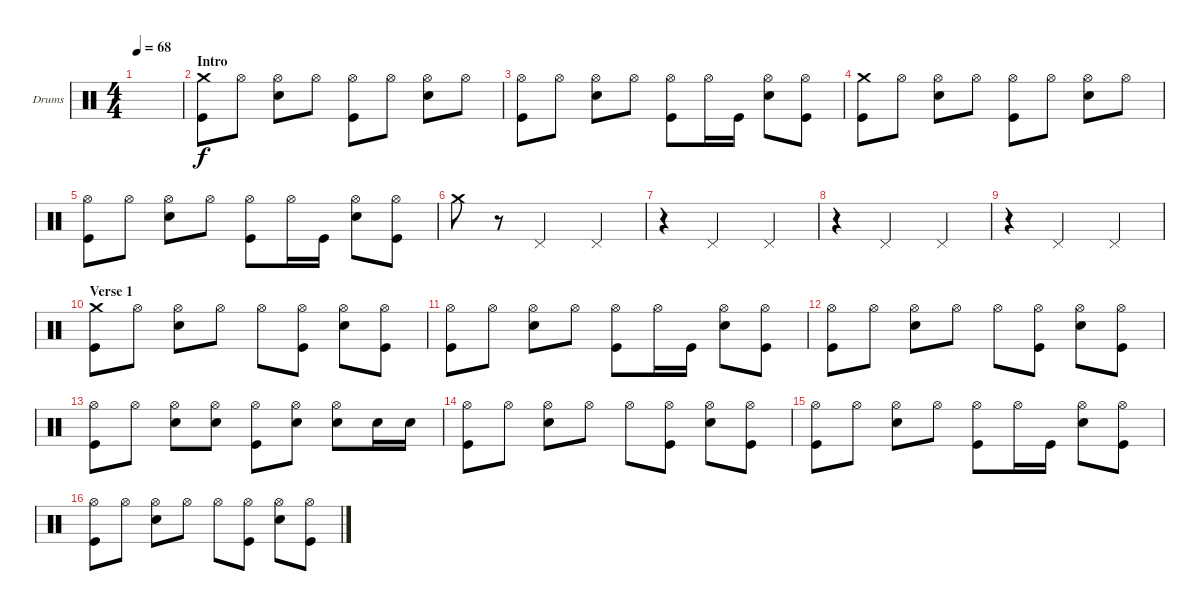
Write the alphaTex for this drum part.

\bracketExtendMode groupsimilarinstruments
\firstSystemTrackNameOrientation horizontal
\otherSystemsTrackNameOrientation horizontal
\track ("Katya" "Drums") {instrument percussion}
\staff {score}
\articulation defaults
\ts (4 4)
\tempo 68
\clef neutral
\ks c
|
\section ("" "Intro")
("Crash medium (hit)" "Kick (hit)").8 "Hi-Hat (open)".8 ("Hi-Hat (open)" "Snare (hit) 2").8 "Hi-Hat (open)".8 ("Hi-Hat (open)" "Kick (hit)").8 "Hi-Hat (open)".8 ("Hi-Hat (open)" "Snare (hit) 2").8 "Hi-Hat (open)".8 |
("Hi-Hat (open)" "Kick (hit)").8 "Hi-Hat (open)".8 ("Hi-Hat (open)" "Snare (hit) 2").8 "Hi-Hat (open)".8 ("Hi-Hat (open)" "Kick (hit)").8 "Hi-Hat (open)".16 "Kick (hit)".16 ("Hi-Hat (open)" "Snare (hit) 2").8 ("Hi-Hat (open)" "Kick (hit)").8 |
("Crash medium (hit)" "Kick (hit)").8 "Hi-Hat (open)".8 ("Hi-Hat (open)" "Snare (hit) 2").8 "Hi-Hat (open)".8 ("Hi-Hat (open)" "Kick (hit)").8 "Hi-Hat (open)".8 ("Hi-Hat (open)" "Snare (hit) 2").8 "Hi-Hat (open)".8 |
("Hi-Hat (open)" "Kick (hit)").8 "Hi-Hat (open)".8 ("Hi-Hat (open)" "Snare (hit) 2").8 "Hi-Hat (open)".8 ("Hi-Hat (open)" "Kick (hit)").8 "Hi-Hat (open)".16 "Kick (hit)".16 ("Hi-Hat (open)" "Snare (hit) 2").8 ("Hi-Hat (open)" "Kick (hit)").8 |
"Crash medium (hit)".8 r.8 "Pedal Hi-Hat (hit)".2 "Pedal Hi-Hat (hit)".4 |
r.4 "Pedal Hi-Hat (hit)".2 "Pedal Hi-Hat (hit)".4 |
r.4 "Pedal Hi-Hat (hit)".2 "Pedal Hi-Hat (hit)".4 |
r.4 "Pedal Hi-Hat (hit)".2 "Pedal Hi-Hat (hit)".4 |
\section ("" "Verse 1")
("Crash medium (hit)" "Kick (hit)").8 "Hi-Hat (open)".8 ("Hi-Hat (open)" "Snare (hit) 2").8 "Hi-Hat (open)".8 "Hi-Hat (open)".8 ("Hi-Hat (open)" "Kick (hit)").8 ("Hi-Hat (open)" "Snare (hit) 2").8 ("Hi-Hat (open)" "Kick (hit)").8 |
("Hi-Hat (open)" "Kick (hit)").8 "Hi-Hat (open)".8 ("Hi-Hat (open)" "Snare (hit) 2").8 "Hi-Hat (open)".8 ("Hi-Hat (open)" "Kick (hit)").8 "Hi-Hat (open)".16 "Kick (hit)".16 ("Hi-Hat (open)" "Snare (hit) 2").8 ("Hi-Hat (open)" "Kick (hit)").8 |
("Hi-Hat (open)" "Kick (hit)").8 "Hi-Hat (open)".8 ("Hi-Hat (open)" "Snare (hit) 2").8 "Hi-Hat (open)".8 "Hi-Hat (open)".8 ("Hi-Hat (open)" "Kick (hit)").8 ("Hi-Hat (open)" "Snare (hit) 2").8 ("Hi-Hat (open)" "Kick (hit)").8 |
("Hi-Hat (open)" "Kick (hit)").8 "Hi-Hat (open)".8 ("Hi-Hat (open)" "Snare (hit) 2").8 ("Hi-Hat (open)" "Snare (hit) 2").8 ("Hi-Hat (open)" "Kick (hit)").8 ("Hi-Hat (open)" "Snare (hit) 2").8 ("Hi-Hat (open)" "Snare (hit) 2").8 "Snare (hit) 2".16 "Snare (hit) 2".16 |
("Hi-Hat (open)" "Kick (hit)").8 "Hi-Hat (open)".8 ("Hi-Hat (open)" "Snare (hit) 2").8 "Hi-Hat (open)".8 "Hi-Hat (open)".8 ("Hi-Hat (open)" "Kick (hit)").8 ("Hi-Hat (open)" "Snare (hit) 2").8 ("Hi-Hat (open)" "Kick (hit)").8 |
("Hi-Hat (open)" "Kick (hit)").8 "Hi-Hat (open)".8 ("Hi-Hat (open)" "Snare (hit) 2").8 "Hi-Hat (open)".8 ("Hi-Hat (open)" "Kick (hit)").8 "Hi-Hat (open)".16 "Kick (hit)".16 ("Hi-Hat (open)" "Snare (hit) 2").8 ("Hi-Hat (open)" "Kick (hit)").8 |
("Hi-Hat (open)" "Kick (hit)").8 "Hi-Hat (open)".8 ("Hi-Hat (open)" "Snare (hit) 2").8 "Hi-Hat (open)".8 "Hi-Hat (open)".8 ("Hi-Hat (open)" "Kick (hit)").8 ("Hi-Hat (open)" "Snare (hit) 2").8 ("Hi-Hat (open)" "Kick (hit)").8
